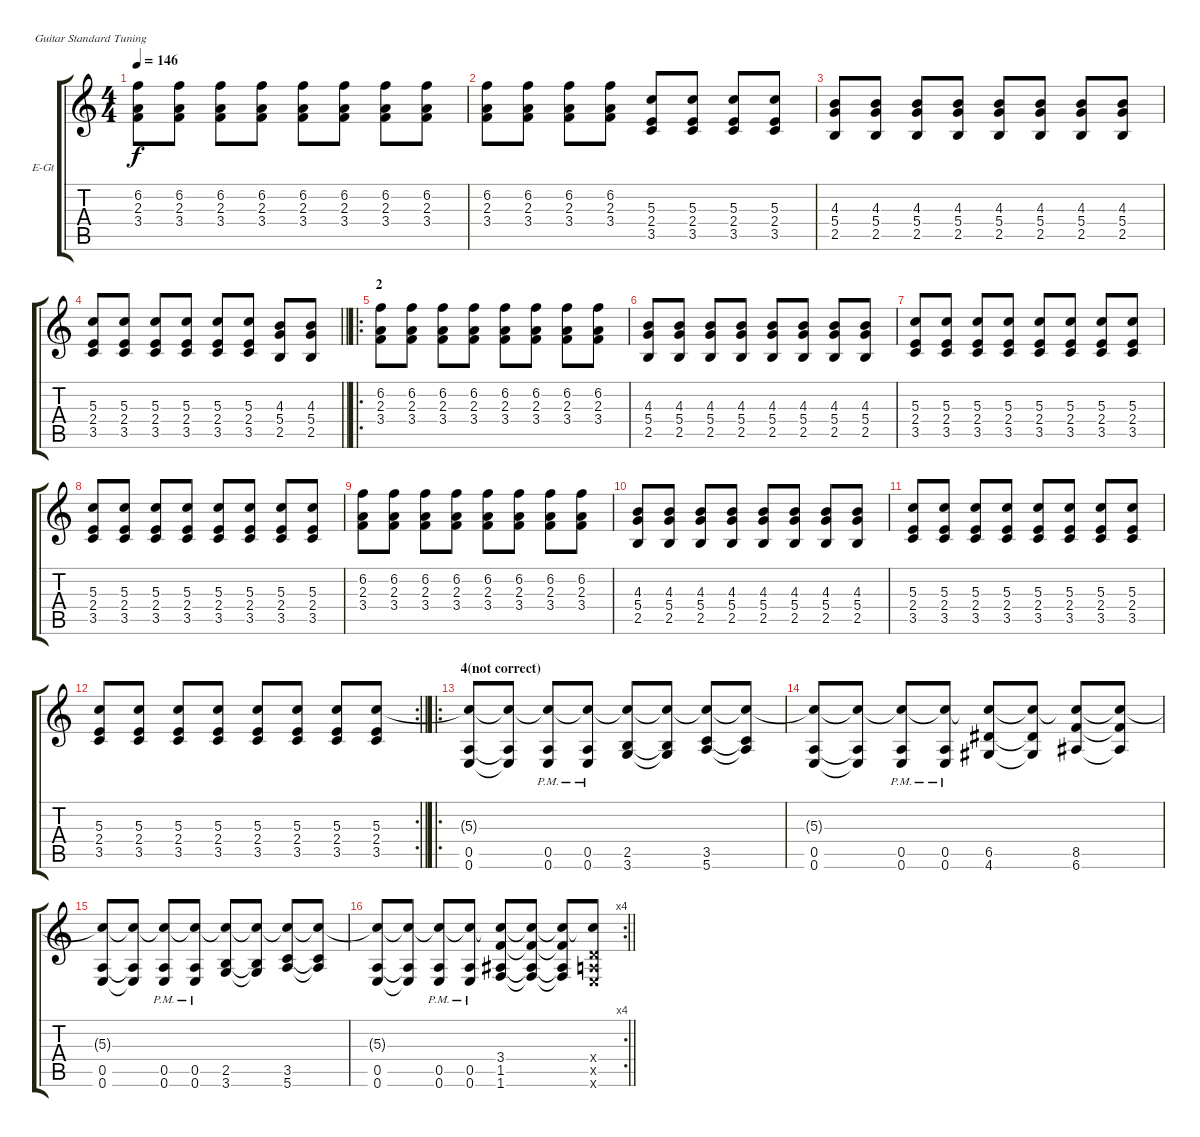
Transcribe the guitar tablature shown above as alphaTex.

\bracketExtendMode groupsimilarinstruments
\firstSystemTrackNameOrientation horizontal
\otherSystemsTrackNameOrientation horizontal
\track ("Gitar 2 (+ B)" "E-Gt") {instrument distortionguitar}
\staff {score tabs}
\tuning (E4 B3 G3 D3 A2 E2)
\ts (4 4)
\tempo 146
\clef g2
\ks c
(6.2 2.3 3.4).8{dy f} (6.2 2.3 3.4).8 (6.2 2.3 3.4).8 (6.2 2.3 3.4).8 (6.2 2.3 3.4).8 (6.2 2.3 3.4).8 (6.2 2.3 3.4).8 (6.2 2.3 3.4).8 |
(6.2 2.3 3.4).8 (6.2 2.3 3.4).8 (6.2 2.3 3.4).8 (6.2 2.3 3.4).8 (5.3 2.4 3.5).8 (5.3 2.4 3.5).8 (5.3 2.4 3.5).8 (5.3 2.4 3.5).8 |
(4.3 5.4 2.5).8 (4.3 5.4 2.5).8 (4.3 5.4 2.5).8 (4.3 5.4 2.5).8 (4.3 5.4 2.5).8 (4.3 5.4 2.5).8 (4.3 5.4 2.5).8 (4.3 5.4 2.5).8 |
\barLineRight lightlight
(5.3 2.4 3.5).8 (5.3 2.4 3.5).8 (5.3 2.4 3.5).8 (5.3 2.4 3.5).8 (5.3 2.4 3.5).8 (5.3 2.4 3.5).8 (4.3 5.4 2.5).8 (4.3 5.4 2.5).8 |
\ro
\section ("" "2")
(6.2 2.3 3.4).8 (6.2 2.3 3.4).8 (6.2 2.3 3.4).8 (6.2 2.3 3.4).8 (6.2 2.3 3.4).8 (6.2 2.3 3.4).8 (6.2 2.3 3.4).8 (6.2 2.3 3.4).8 |
(4.3 5.4 2.5).8 (4.3 5.4 2.5).8 (4.3 5.4 2.5).8 (4.3 5.4 2.5).8 (4.3 5.4 2.5).8 (4.3 5.4 2.5).8 (4.3 5.4 2.5).8 (4.3 5.4 2.5).8 |
(5.3 2.4 3.5).8 (5.3 2.4 3.5).8 (5.3 2.4 3.5).8 (5.3 2.4 3.5).8 (5.3 2.4 3.5).8 (5.3 2.4 3.5).8 (5.3 2.4 3.5).8 (5.3 2.4 3.5).8 |
(5.3 2.4 3.5).8 (5.3 2.4 3.5).8 (5.3 2.4 3.5).8 (5.3 2.4 3.5).8 (5.3 2.4 3.5).8 (5.3 2.4 3.5).8 (5.3 2.4 3.5).8 (5.3 2.4 3.5).8 |
(6.2 2.3 3.4).8 (6.2 2.3 3.4).8 (6.2 2.3 3.4).8 (6.2 2.3 3.4).8 (6.2 2.3 3.4).8 (6.2 2.3 3.4).8 (6.2 2.3 3.4).8 (6.2 2.3 3.4).8 |
(4.3 5.4 2.5).8 (4.3 5.4 2.5).8 (4.3 5.4 2.5).8 (4.3 5.4 2.5).8 (4.3 5.4 2.5).8 (4.3 5.4 2.5).8 (4.3 5.4 2.5).8 (4.3 5.4 2.5).8 |
(5.3 2.4 3.5).8 (5.3 2.4 3.5).8 (5.3 2.4 3.5).8 (5.3 2.4 3.5).8 (5.3 2.4 3.5).8 (5.3 2.4 3.5).8 (5.3 2.4 3.5).8 (5.3 2.4 3.5).8 |
\rc 2
\barLineRight lightlight
(5.3 2.4 3.5).8 (5.3 2.4 3.5).8 (5.3 2.4 3.5).8 (5.3 2.4 3.5).8 (5.3 2.4 3.5).8 (5.3 2.4 3.5).8 (5.3 2.4 3.5).8 (5.3 2.4 3.5).8 |
\ro
\section ("" "4(not correct)")
(0.5 0.6 5.3{t}).8 (0.5{t} 0.6{t} 5.3{t}).8 (0.5 0.6{pm} 5.3{t}).8 (0.5 0.6{pm} 5.3{t}).8 (2.5 3.6 5.3{t}).8 (2.5{t} 3.6{t} 5.3{t}).8 (3.5 5.6 5.3{t}).8 (3.5{t} 5.6{t} 5.3{t}).8 |
(0.5 0.6 5.3{t}).8 (0.5{t} 0.6{t} 5.3{t}).8 (0.5{pm} 0.6{pm} 5.3{t}).8 (0.5{pm} 0.6{pm} 5.3{t}).8 (6.5 4.6 5.3{t}).8 (6.5{t} 4.6{t} 5.3{t}).8 (8.5 6.6 5.3{t}).8 (8.5{t} 6.6{t} 5.3{t}).8 |
(0.5 0.6 5.3{t}).8 (0.5{t} 0.6{t} 5.3{t}).8 (0.5 0.6{pm} 5.3{t}).8 (0.5 0.6{pm} 5.3{t}).8 (2.5 3.6 5.3{t}).8 (2.5{t} 3.6{t} 5.3{t}).8 (3.5 5.6 5.3{t}).8 (3.5{t} 5.6{t} 5.3{t}).8 |
\rc 4
\barLineRight lightlight
(0.5 0.6 5.3{t}).8 (0.5{t} 0.6{t} 5.3{t}).8 (0.5 0.6{pm} 5.3{t}).8 (0.5{pm} 0.6 5.3{t}).8 (3.4 1.5 1.6 5.3{t}).8 (5.3{t} 3.4{t} 1.5{t} 1.6{t}).8 (5.3{t} 3.4{t} 1.5{t} 1.6{t}).8 (5.3{t} 0.4{x} 0.5{x} 0.6{x}).8
